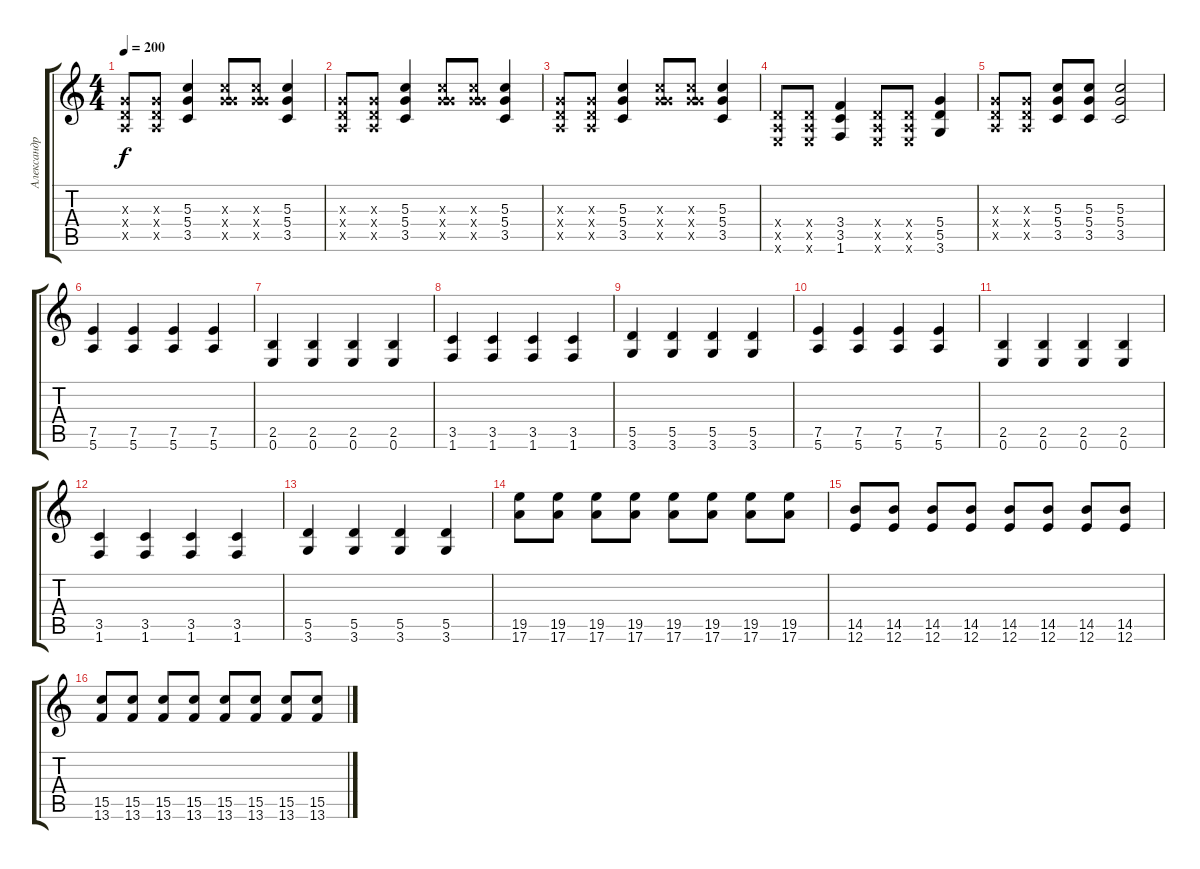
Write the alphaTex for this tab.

\track ("Александр Голанд" "Александр ") {instrument distortionguitar}
\staff {score tabs}
\tuning (E4 B3 G3 D3 A2 E2) {hide}
\ts (4 4)
\tempo 200
\clef g2
\ks c
(0.3{x} 0.4{x} 0.5{x}).8{dy f} (0.3{x} 0.4{x} 0.5{x}).8 (5.3 5.4 3.5).4 (0.3{x} 10.4{x} 10.5{x}).8 (0.3{x} 10.4{x} 10.5{x}).8 (5.3 5.4 3.5).4 |
(0.3{x} 0.4{x} 0.5{x}).8 (0.3{x} 0.4{x} 0.5{x}).8 (5.3 5.4 3.5).4 (0.3{x} 10.4{x} 10.5{x}).8 (0.3{x} 10.4{x} 10.5{x}).8 (5.3 5.4 3.5).4 |
(0.3{x} 0.4{x} 0.5{x}).8 (0.3{x} 0.4{x} 0.5{x}).8 (5.3 5.4 3.5).4 (0.3{x} 10.4{x} 10.5{x}).8 (0.3{x} 10.4{x} 10.5{x}).8 (5.3 5.4 3.5).4 |
(0.4{x} 0.5{x} 0.6{x}).8 (0.4{x} 0.5{x} 0.6{x}).8 (3.4 3.5 1.6).4 (0.4{x} 0.5{x} 0.6{x}).8 (0.4{x} 0.5{x} 0.6{x}).8 (5.4 5.5 3.6).4 |
(0.3{x} 0.4{x} 0.5{x}).8 (0.3{x} 0.4{x} 0.5{x}).8 (5.3 5.4 3.5).8 (5.3 5.4 3.5).8 (5.3 5.4 3.5).2 |
(7.5 5.6).4 (7.5 5.6).4 (7.5 5.6).4 (7.5 5.6).4 |
(2.5 0.6).4 (2.5 0.6).4 (2.5 0.6).4 (2.5 0.6).4 |
(3.5 1.6).4 (3.5 1.6).4 (3.5 1.6).4 (3.5 1.6).4 |
(5.5 3.6).4 (5.5 3.6).4 (5.5 3.6).4 (5.5 3.6).4 |
(7.5 5.6).4 (7.5 5.6).4 (7.5 5.6).4 (7.5 5.6).4 |
(2.5 0.6).4 (2.5 0.6).4 (2.5 0.6).4 (2.5 0.6).4 |
(3.5 1.6).4 (3.5 1.6).4 (3.5 1.6).4 (3.5 1.6).4 |
(5.5 3.6).4 (5.5 3.6).4 (5.5 3.6).4 (5.5 3.6).4 |
(19.5 17.6).8 (19.5 17.6).8 (19.5 17.6).8 (19.5 17.6).8 (19.5 17.6).8 (19.5 17.6).8 (19.5 17.6).8 (19.5 17.6).8 |
(14.5 12.6).8 (14.5 12.6).8 (14.5 12.6).8 (14.5 12.6).8 (14.5 12.6).8 (14.5 12.6).8 (14.5 12.6).8 (14.5 12.6).8 |
(15.5 13.6).8 (15.5 13.6).8 (15.5 13.6).8 (15.5 13.6).8 (15.5 13.6).8 (15.5 13.6).8 (15.5 13.6).8 (15.5 13.6).8
